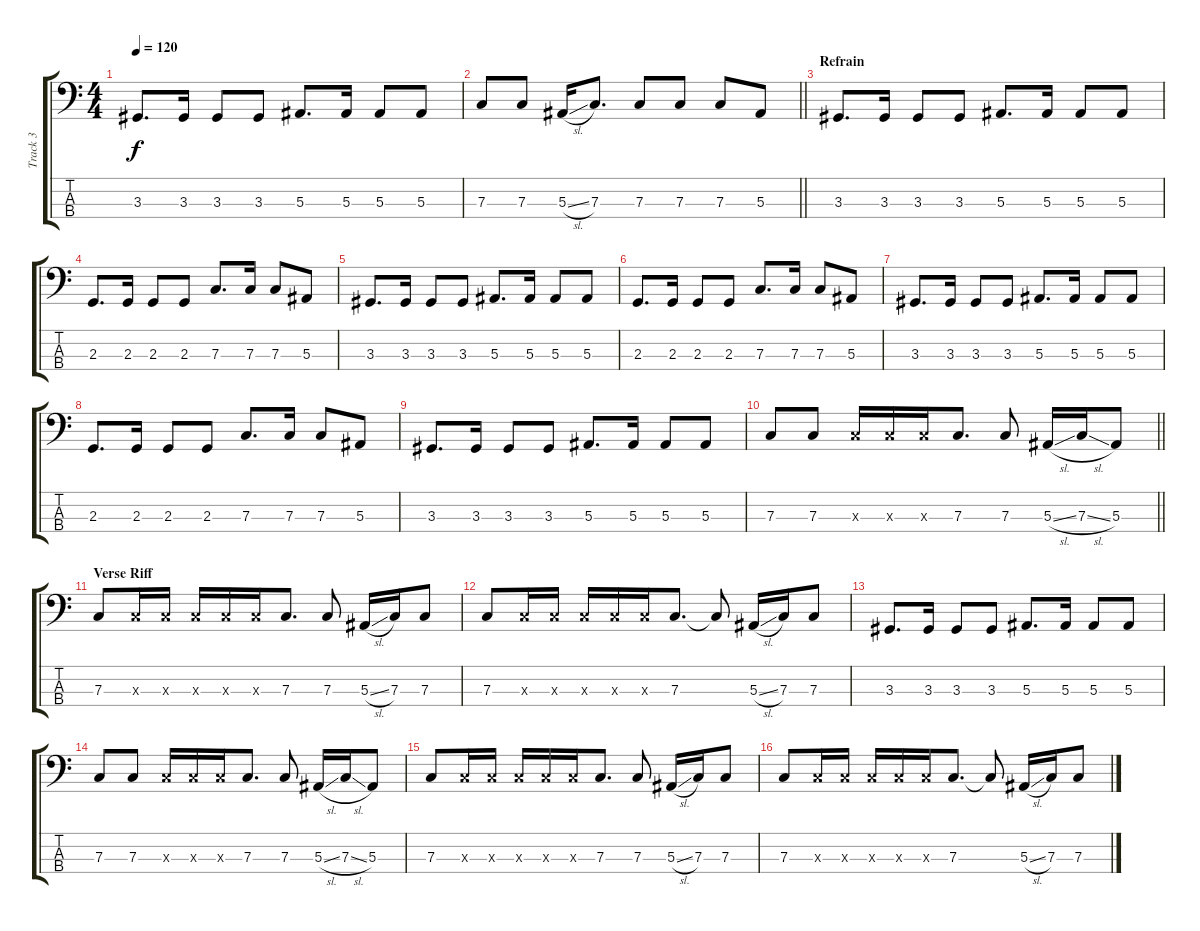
\track ("Track 3" "Track 3") {instrument electricbassfinger}
\staff {score tabs}
\tuning (Eb2 Bb1 F1 C1) {hide}
\ts (4 4)
\tempo 120
\clef f4
\ks c
3.3.8{d dy f} 3.3.16 3.3.8 3.3.8 5.3.8{d} 5.3.16 5.3.8 5.3.8 |
\barLineRight lightlight
7.3.8 7.3.8 5.3{sl}.16 7.3.8{d} 7.3.8 7.3.8 7.3.8 5.3.8 |
\section ("" "Refrain")
3.3.8{d} 3.3.16 3.3.8 3.3.8 5.3.8{d} 5.3.16 5.3.8 5.3.8 |
2.3.8{d} 2.3.16 2.3.8 2.3.8 7.3.8{d} 7.3.16 7.3.8 5.3.8 |
3.3.8{d} 3.3.16 3.3.8 3.3.8 5.3.8{d} 5.3.16 5.3.8 5.3.8 |
2.3.8{d} 2.3.16 2.3.8 2.3.8 7.3.8{d} 7.3.16 7.3.8 5.3.8 |
3.3.8{d} 3.3.16 3.3.8 3.3.8 5.3.8{d} 5.3.16 5.3.8 5.3.8 |
2.3.8{d} 2.3.16 2.3.8 2.3.8 7.3.8{d} 7.3.16 7.3.8 5.3.8 |
3.3.8{d} 3.3.16 3.3.8 3.3.8 5.3.8{d} 5.3.16 5.3.8 5.3.8 |
\barLineRight lightlight
7.3.8 7.3.8 7.3{x}.16 7.3{x}.16 7.3{x}.16 7.3.8{d} 7.3.8 5.3{sl}.16 7.3{sl}.16 5.3.8 |
\section ("" "Verse Riff")
7.3.8 7.3{x}.16 7.3{x}.16 7.3{x}.16 7.3{x}.16 7.3{x}.16 7.3.8{d} 7.3.8 5.3{sl}.16 7.3.16 7.3.8 |
7.3.8 7.3{x}.16 7.3{x}.16 7.3{x}.16 7.3{x}.16 7.3{x}.16 7.3.8{d} 7.3{t}.8 5.3{sl}.16 7.3.16 7.3.8 |
3.3.8{d} 3.3.16 3.3.8 3.3.8 5.3.8{d} 5.3.16 5.3.8 5.3.8 |
7.3.8 7.3.8 7.3{x}.16 7.3{x}.16 7.3{x}.16 7.3.8{d} 7.3.8 5.3{sl}.16 7.3{sl}.16 5.3.8 |
7.3.8 7.3{x}.16 7.3{x}.16 7.3{x}.16 7.3{x}.16 7.3{x}.16 7.3.8{d} 7.3.8 5.3{sl}.16 7.3.16 7.3.8 |
7.3.8 7.3{x}.16 7.3{x}.16 7.3{x}.16 7.3{x}.16 7.3{x}.16 7.3.8{d} 7.3{t}.8 5.3{sl}.16 7.3.16 7.3.8
